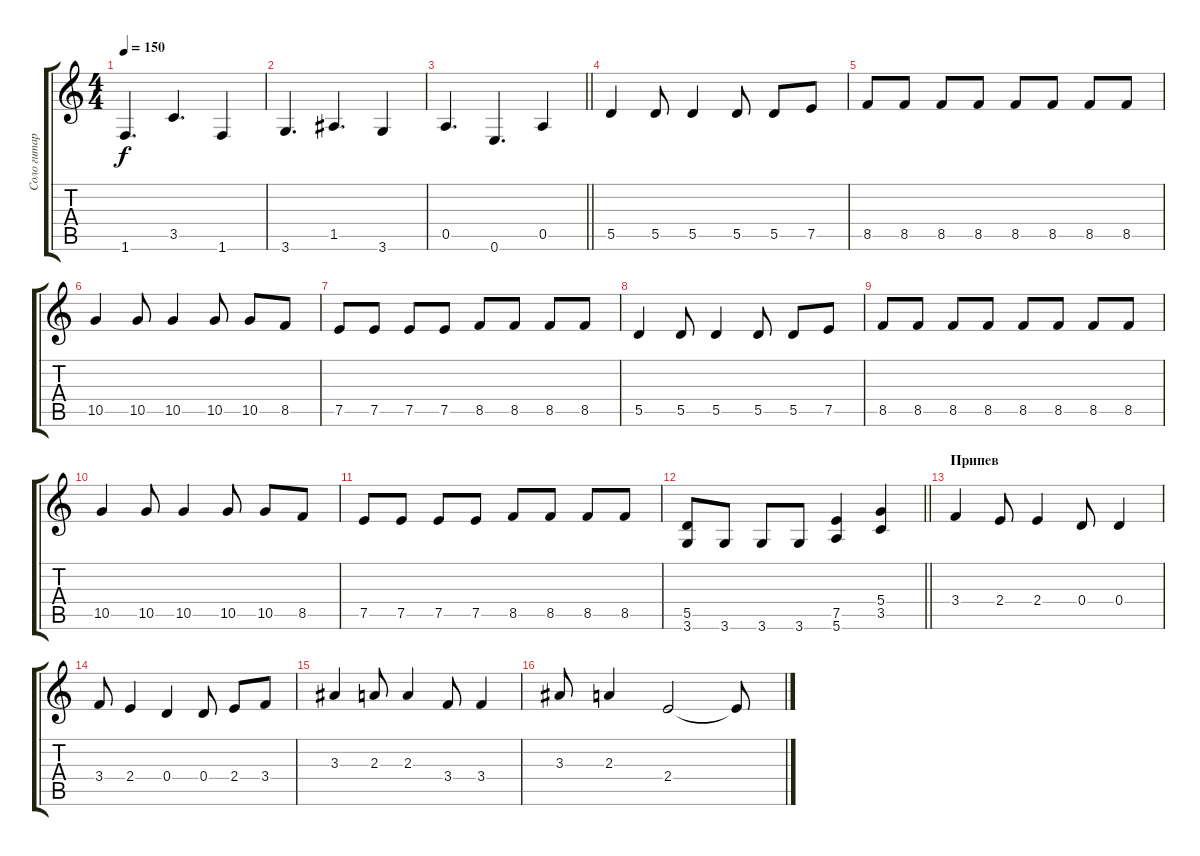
\track ("Соло гитара" "Соло гитар") {instrument acousticguitarsteel}
\staff {score tabs}
\tuning (E4 B3 G3 D3 A2 E2) {hide}
\ts (4 4)
\tempo 150
\clef g2
\ks c
1.6.4{d dy f} 3.5.4{d} 1.6.4 |
3.6.4{d} 1.5.4{d} 3.6.4 |
\barLineRight lightlight
0.5.4{d} 0.6.4{d} 0.5.4 |
\section ("" " ")
5.5.4 5.5.8 5.5.4 5.5.8 5.5.8 7.5.8 |
8.5.8 8.5.8 8.5.8 8.5.8 8.5.8 8.5.8 8.5.8 8.5.8 |
10.5.4 10.5.8 10.5.4 10.5.8 10.5.8 8.5.8 |
7.5.8 7.5.8 7.5.8 7.5.8 8.5.8 8.5.8 8.5.8 8.5.8 |
5.5.4 5.5.8 5.5.4 5.5.8 5.5.8 7.5.8 |
8.5.8 8.5.8 8.5.8 8.5.8 8.5.8 8.5.8 8.5.8 8.5.8 |
10.5.4 10.5.8 10.5.4 10.5.8 10.5.8 8.5.8 |
7.5.8 7.5.8 7.5.8 7.5.8 8.5.8 8.5.8 8.5.8 8.5.8 |
\barLineRight lightlight
(5.5 3.6).8 3.6.8 3.6.8 3.6.8 (7.5 5.6).4 (5.4 3.5).4 |
\section ("" "Припев")
3.4.4 2.4.8 2.4.4 0.4.8 0.4.4 |
3.4.8 2.4.4 0.4.4 0.4.8 2.4.8 3.4.8 |
3.3.4 2.3.8 2.3.4 3.4.8 3.4.4 |
3.3.8 2.3.4 2.4.2 2.4{t}.8
